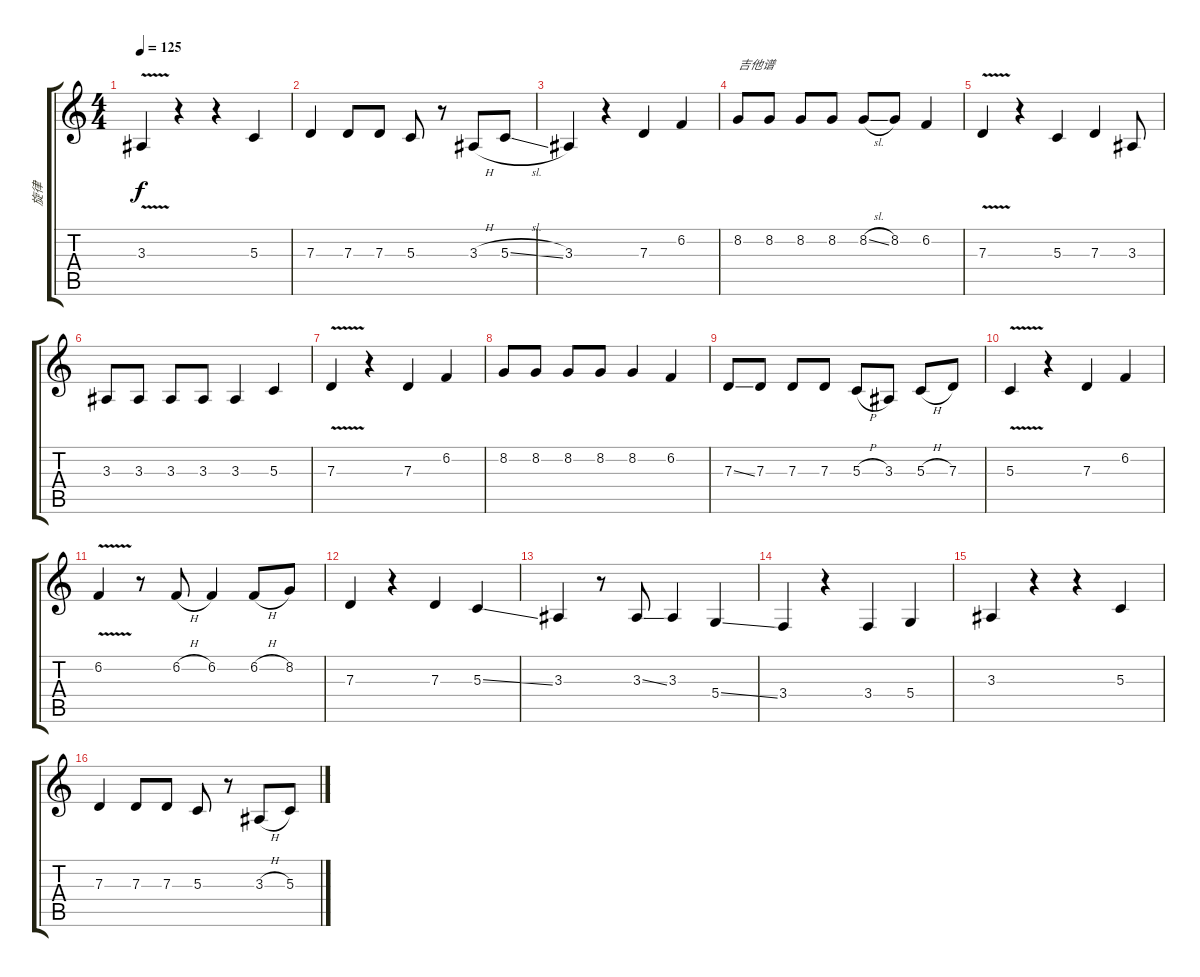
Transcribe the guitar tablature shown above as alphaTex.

\track ("旋律" "旋律") {instrument accordion}
\staff {score tabs}
\tuning (E4 B3 G3 D3 A2 E2) {hide}
\ts (4 4)
\tempo 125
\clef g2
\ks c
3.3{v}.4{dy f} r.4 r.4 5.3.4 |
7.3.4 7.3.8 7.3.8 5.3.8 r.8 3.3{h}.8 5.3{sl}.8 |
3.3.4 r.4 7.3.4 6.2.4 |
8.2.8{txt "吉他谱"} 8.2.8 8.2.8 8.2.8 8.2{sl}.8 8.2.8 6.2.4 |
7.3{v}.4 r.4 5.3.4 7.3.4 3.3.8 |
3.3.8 3.3.8 3.3.8 3.3.8 3.3.4 5.3.4 |
7.3{v}.4 r.4 7.3.4 6.2.4 |
8.2.8 8.2.8 8.2.8 8.2.8 8.2.4 6.2.4 |
7.3{ss}.8 7.3.8 7.3.8 7.3.8 5.3{h}.8 3.3.8 5.3{h}.8 7.3.8 |
5.3{v}.4 r.4 7.3.4 6.2.4 |
6.2{v}.4 r.8 6.2{h}.8 6.2.4 6.2{h}.8 8.2.8 |
7.3.4 r.4 7.3.4 5.3{ss}.4 |
3.3.4 r.8 3.3{ss}.8 3.3.4 5.4{ss}.4 |
3.4.4 r.4 3.4.4 5.4.4 |
3.3.4 r.4 r.4 5.3.4 |
7.3.4 7.3.8 7.3.8 5.3.8 r.8 3.3{h}.8 5.3{sl}.8
